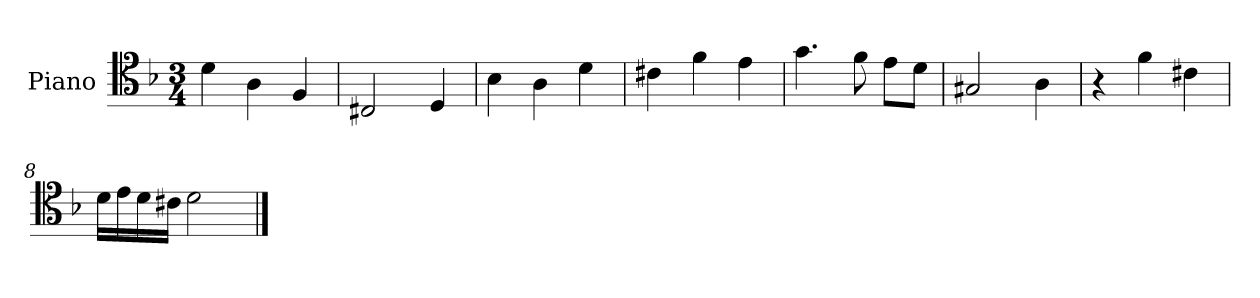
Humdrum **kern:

**kern
*part1
*staff1
*I"Piano
*I'Pno
*clefC4
*k[b-]
*d:
*M3/4
=1
4d\
4A\
4F/
=2
2C#X/
4D/
=3
4B-\
4A\
4d\
=4
4c#X\
4f\
4e\
=5
4.g\
8f\
8e\L
8d\J
=6
2G#X/
4A\
=7
4r
4f\
4c#X\
=8
16d\LL
16e\
16d\
16c#X\JJ
2d\
==
*-
